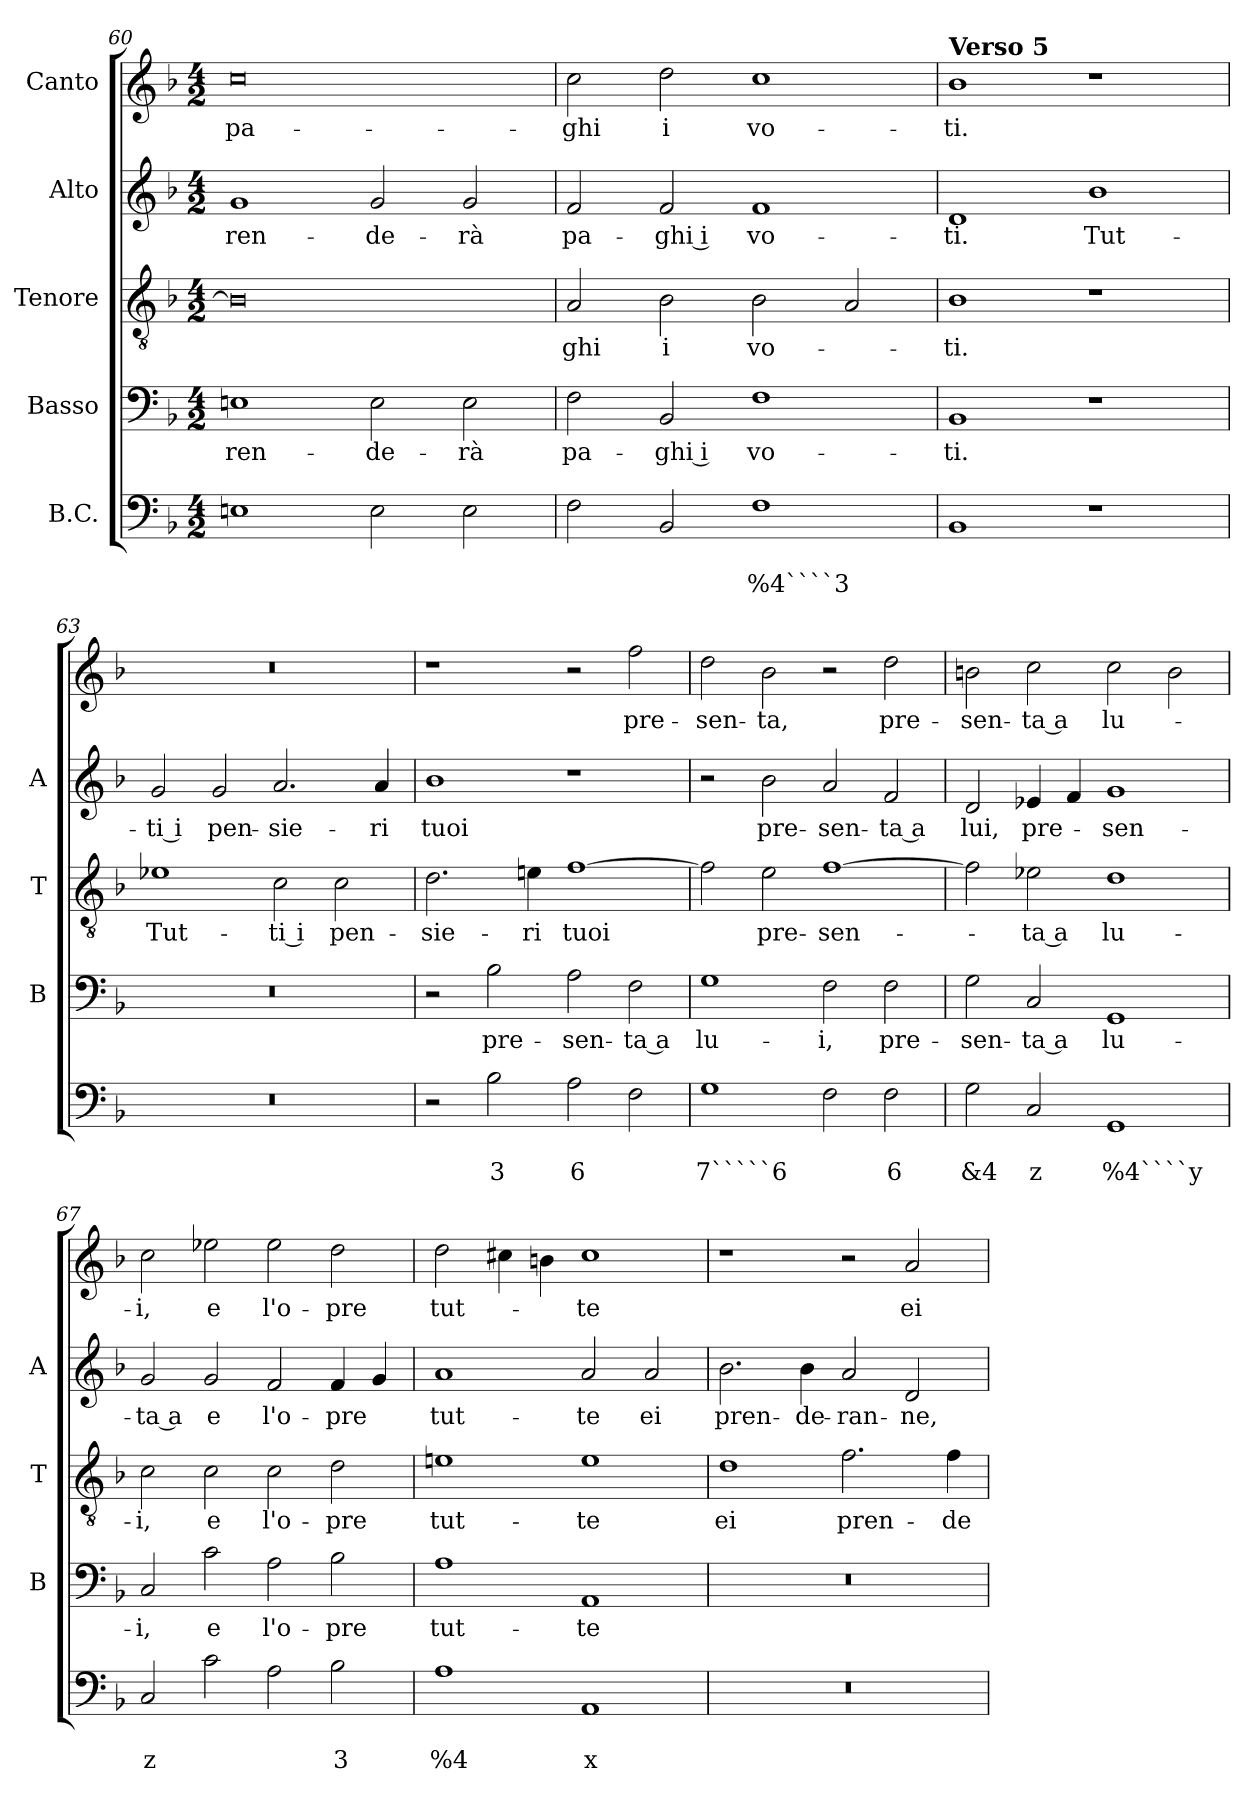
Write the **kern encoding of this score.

**kern	**text	**text	**kern	**text	**kern	**text	**kern	**text	**kern	**text
*part5	*part5	*part5	*part4	*part4	*part3	*part3	*part2	*part2	*part1	*part1
*staff5	*staff5	*staff5	*staff4	*staff4	*staff3	*staff3	*staff2	*staff2	*staff1	*staff1
*I"B.C.	*	*	*I"Basso	*	*I"Tenore	*	*I"Alto	*	*I"Canto	*
*	*	*	*I'B	*	*I'T	*	*I'A	*	*	*
*clefF4	*	*	*clefF4	*	*clefGv2	*	*clefG2	*	*clefG2	*
*k[b-]	*	*	*k[b-]	*	*k[b-]	*	*k[b-]	*	*k[b-]	*
*F:	*	*	*F:	*	*F:	*	*F:	*	*F:	*
*M4/2	*	*	*M4/2	*	*M4/2	*	*M4/2	*	*M4/2	*
=60	=60	=60	=60	=60	=60	=60	=60	=60	=60	=60
!	!	!	!	!LO:LY:b	!	!	!	!LO:LY:b	!	!LO:LY:b
1Eni	.	.	1Eni	ren-	0B-]	.	1g	ren-	0cc	pa-
!	!	!	!	!LO:LY:b	!	!	!	!LO:LY:b	!	!
2E\	.	.	2E\	-de-	.	.	2g/	-de-	.	.
!	!	!	!	!LO:LY:b	!	!	!	!LO:LY:b	!	!
2E\	.	.	2E\	-rà	.	.	2g/	-rà	.	.
=61	=61	=61	=61	=61	=61	=61	=61	=61	=61	=61
!	!	!	!	!LO:LY:b	!	!LO:LY:b	!	!LO:LY:b	!	!LO:LY:b
2F\	.	.	2F\	pa-	2A/	-ghi	2f/	pa-	2cc\	-ghi
!	!	!	!	!LO:LY:b	!	!LO:LY:b	!	!LO:LY:b	!	!LO:LY:b
2BB-/	.	.	2BB-/	-ghi i	2B-\	i	2f/	-ghi i	2dd\	i
!	!	!LO:LY:b	!	!LO:LY:b	!	!LO:LY:b	!	!LO:LY:b	!	!LO:LY:b
1F	.	%4````3	1F	vo-	2B-\	vo-	1f	vo-	1cc	vo-
.	.	.	.	.	2A/	.	.	.	.	.
!!LO:LB:g=z
=62	=62	=62	=62	=62	=62	=62	=62	=62	=62	=62
!	!	!	!	!	!	!	!	!	!LO:TX:a:B:t=Verso 5	!
!	!	!	!	!LO:LY:b	!	!LO:LY:b	!	!LO:LY:b	!	!LO:LY:b
1BB-	.	.	1BB-	-ti.	1B-	-ti.	1d	-ti.	1b-	-ti.
!	!	!	!	!	!	!	!	!LO:LY:b	!	!
1r	.	.	1r	.	1r	.	1b-	Tut-	1r	.
=63	=63	=63	=63	=63	=63	=63	=63	=63	=63	=63
!	!	!	!	!	!	!LO:LY:b	!	!LO:LY:b	!	!
0r	.	.	0r	.	1e-X	Tut-	2g/	-ti i	0r	.
!	!	!	!	!	!	!	!	!LO:LY:b	!	!
.	.	.	.	.	.	.	2g/	pen-	.	.
!	!	!	!	!	!	!LO:LY:b	!	!LO:LY:b	!	!
.	.	.	.	.	2c\	-ti i	2.a/	-sie-	.	.
!	!	!	!	!	!	!LO:LY:b	!	!	!	!
.	.	.	.	.	2c\	pen-	.	.	.	.
!	!	!	!	!	!	!	!	!LO:LY:b	!	!
.	.	.	.	.	.	.	4a/	-ri	.	.
=64	=64	=64	=64	=64	=64	=64	=64	=64	=64	=64
!	!	!	!	!	!	!LO:LY:b	!	!LO:LY:b	!	!
2r	.	.	2r	.	2.d\	-sie-	1b-	tuoi	1r	.
!	!	!LO:LY:b	!	!LO:LY:b	!	!	!	!	!	!
2B-\	.	3	2B-\	pre-	.	.	.	.	.	.
!	!	!	!	!	!	!LO:LY:b	!	!	!	!
.	.	.	.	.	4eni\	-ri	.	.	.	.
!	!	!LO:LY:b	!	!LO:LY:b	!	!LO:LY:b	!	!	!	!
2A\	.	6	2A\	-sen-	[1f	tuoi	1r	.	2r	.
!	!	!	!	!LO:LY:b	!	!	!	!	!	!LO:LY:b
2F\	.	.	2F\	-ta a	.	.	.	.	2ff\	pre-
=65	=65	=65	=65	=65	=65	=65	=65	=65	=65	=65
!	!	!LO:LY:b	!	!LO:LY:b	!	!	!	!	!	!LO:LY:b
1G	.	7`````6	1G	lu-	2f\]	.	2r	.	2dd\	-sen-
!	!	!	!	!	!	!LO:LY:b	!	!LO:LY:b	!	!LO:LY:b
.	.	.	.	.	2e\	pre-	2b-\	pre-	2b-\	-ta,
!	!	!	!	!LO:LY:b	!	!LO:LY:b	!	!LO:LY:b	!	!
2F\	.	.	2F\	-i,	[1f	-sen-	2a/	-sen-	2r	.
!	!	!LO:LY:b	!	!LO:LY:b	!	!	!	!LO:LY:b	!	!LO:LY:b
2F\	.	6	2F\	pre-	.	.	2f/	-ta a	2dd\	pre-
=66	=66	=66	=66	=66	=66	=66	=66	=66	=66	=66
!	!	!LO:LY:b	!	!LO:LY:b	!	!	!	!LO:LY:b	!	!LO:LY:b
2G\	.	&4	2G\	-sen-	2f\]	.	2d/	lui,	2bn\	-sen-
!	!	!LO:LY:b	!	!LO:LY:b	!	!LO:LY:b	!	!LO:LY:b	!	!LO:LY:b
2C/	.	z	2C/	-ta a	2e-X\	-ta a	4e-X/	pre-	2cc\	-ta a
.	.	.	.	.	.	.	4f/	.	.	.
!	!	!LO:LY:b	!	!LO:LY:b	!	!LO:LY:b	!	!LO:LY:b	!	!LO:LY:b
1GG	.	%4````y	1GG	lu-	1d	lu-	1g	-sen-	2cc\	lu-
.	.	.	.	.	.	.	.	.	2b\	.
!!LO:LB:g=z
=67	=67	=67	=67	=67	=67	=67	=67	=67	=67	=67
!	!	!LO:LY:b	!	!LO:LY:b	!	!LO:LY:b	!	!LO:LY:b	!	!LO:LY:b
2C/	.	z	2C/	-i,	2c\	-i,	2g/	-ta a	2cc\	-i,
!	!	!	!	!LO:LY:b	!	!LO:LY:b	!	!LO:LY:b	!	!LO:LY:b
2c\	.	.	2c\	e	2c\	e	2g/	e	2ee-X\	e
!	!	!	!	!LO:LY:b	!	!LO:LY:b	!	!LO:LY:b	!	!LO:LY:b
2A\	.	.	2A\	l'o-	2c\	l'o-	2f/	l'o-	2ee-\	l'o-
!	!	!LO:LY:b	!	!LO:LY:b	!	!LO:LY:b	!	!LO:LY:b	!	!LO:LY:b
2B-\	.	3	2B-\	-pre	2d\	-pre	4f/	-pre	2dd\	-pre
.	.	.	.	.	.	.	4g/	.	.	.
=68	=68	=68	=68	=68	=68	=68	=68	=68	=68	=68
!	!	!LO:LY:b	!	!LO:LY:b	!	!LO:LY:b	!	!LO:LY:b	!	!LO:LY:b
1A	.	%4	1A	tut-	1eni	tut-	1a	tut-	2dd\	tut-
.	.	.	.	.	.	.	.	.	4cc#X\	.
.	.	.	.	.	.	.	.	.	4bn\	.
!	!	!LO:LY:b	!	!LO:LY:b	!	!LO:LY:b	!	!LO:LY:b	!	!LO:LY:b
1AA	.	x	1AA	-te	1e	-te	2a/	-te	1cc#	-te
!	!	!	!	!	!	!	!	!LO:LY:b	!	!
.	.	.	.	.	.	.	2a/	ei	.	.
=69	=69	=69	=69	=69	=69	=69	=69	=69	=69	=69
!	!	!	!	!	!	!LO:LY:b	!	!LO:LY:b	!	!
0r	.	.	0r	.	1d	ei	2.b-\	pren-	1r	.
!	!	!	!	!	!	!	!	!LO:LY:b	!	!
.	.	.	.	.	.	.	4b-\	-de-	.	.
!	!	!	!	!	!	!LO:LY:b	!	!LO:LY:b	!	!
.	.	.	.	.	2.f\	pren-	2a/	-ran-	2r	.
!	!	!	!	!	!	!	!	!LO:LY:b	!	!LO:LY:b
.	.	.	.	.	.	.	2d/	-ne,	2a/	ei
!	!	!	!	!	!	!LO:LY:b	!	!	!	!
.	.	.	.	.	4f\	-de-	.	.	.	.
=	=	=	=	=	=	=	=	=	=	=
*-	*-	*-	*-	*-	*-	*-	*-	*-	*-	*-
